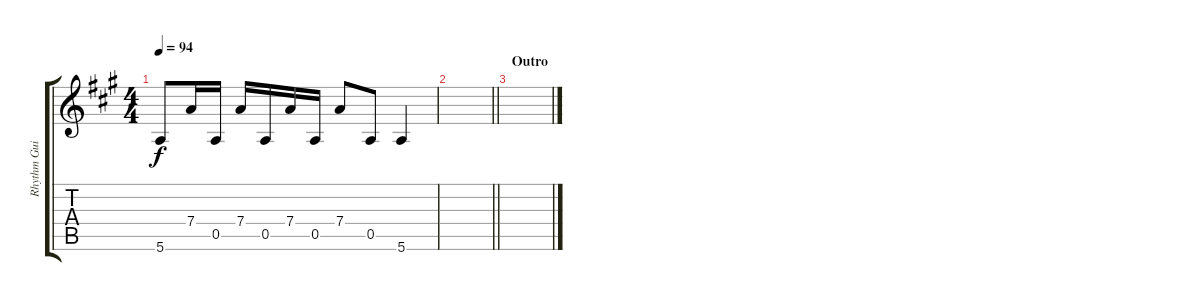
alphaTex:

\track ("Rhythm Guitar" "Rhythm Gui") {instrument acousticguitarsteel}
\staff {score tabs}
\tuning (E4 B3 G3 D3 A2 E2) {hide}
\ts (4 4)
\tempo 94
\clef g2
\ks a
5.6.8{dy f} 7.4.16 0.5.16 7.4.16 0.5.16 7.4.16 0.5.16 7.4.8 0.5.8 5.6.4 |
\barLineRight lightlight
|
\section ("" "Outro")
